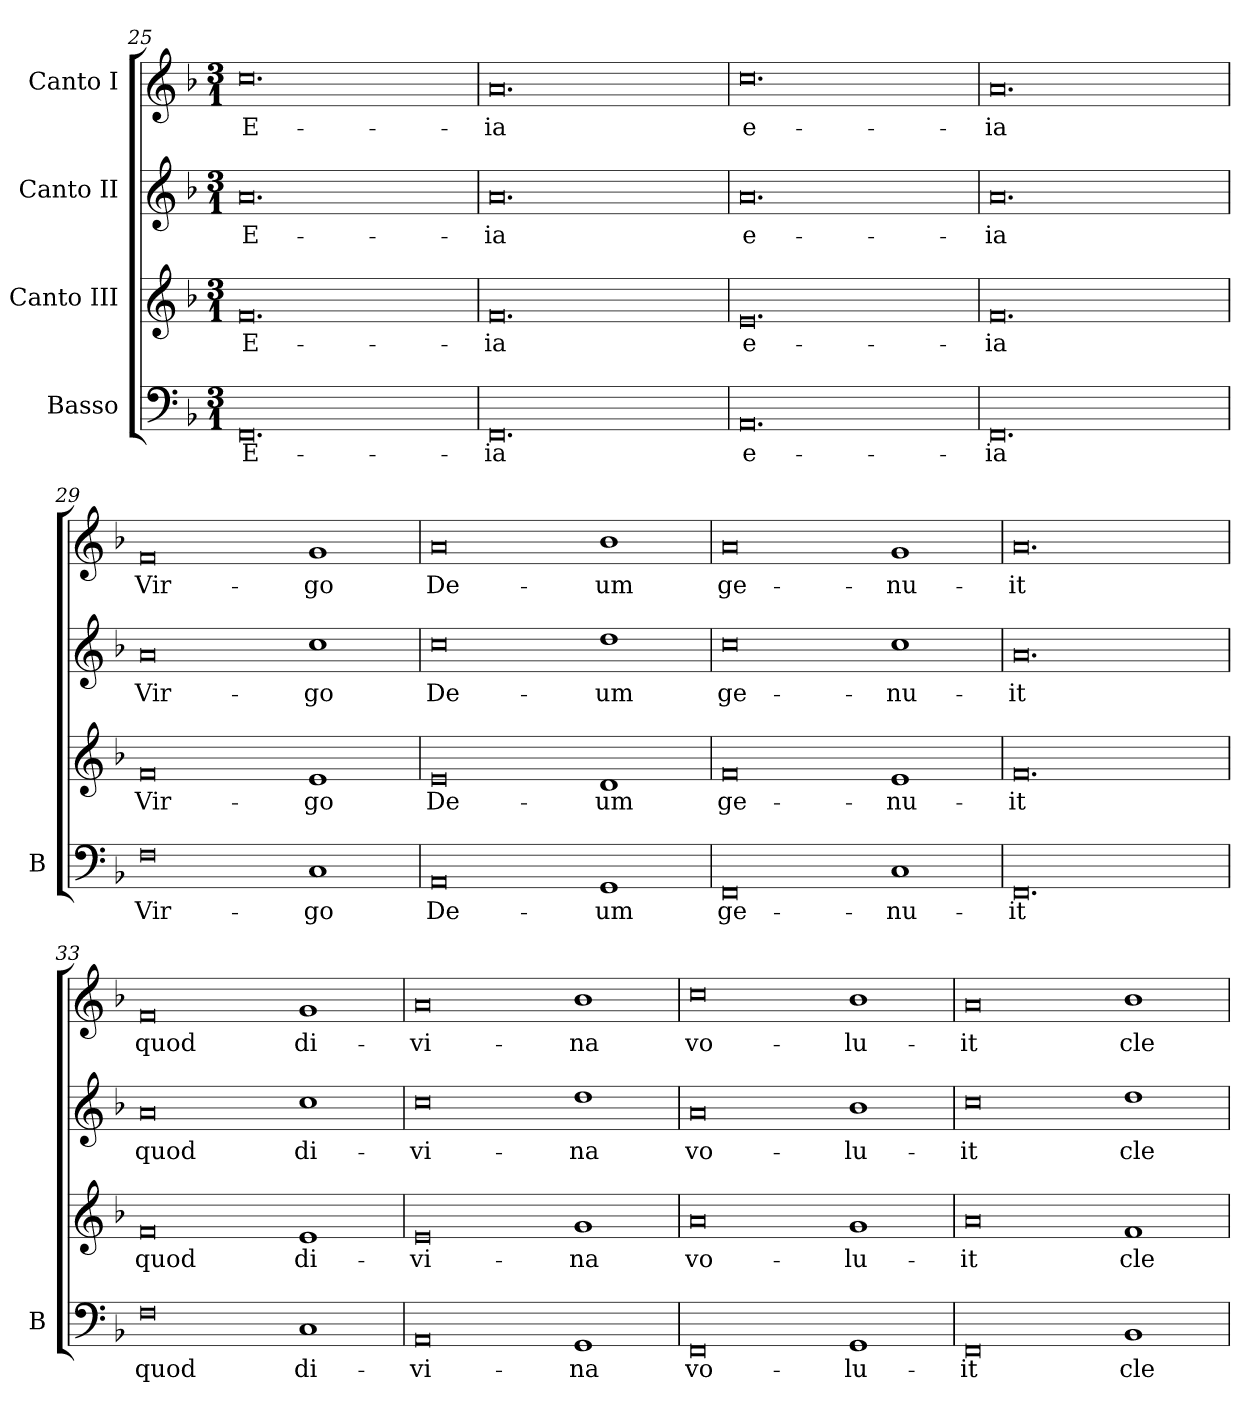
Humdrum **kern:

**kern	**text	**kern	**text	**kern	**text	**kern	**text
*part4	*part4	*part3	*part3	*part2	*part2	*part1	*part1
*staff4	*staff4	*staff3	*staff3	*staff2	*staff2	*staff1	*staff1
*I"Basso	*	*I"Canto III	*	*I"Canto II	*	*I"Canto I	*
*I'B	*	*	*	*	*	*	*
*clefF4	*	*clefG2	*	*clefG2	*	*clefG2	*
*k[b-]	*	*k[b-]	*	*k[b-]	*	*k[b-]	*
*M3/1	*	*M3/1	*	*M3/1	*	*M3/1	*
=25	=25	=25	=25	=25	=25	=25	=25
0.FF	E-	0.f	E-	0.a	E-	0.cc	E-
=26	=26	=26	=26	=26	=26	=26	=26
0.FF	-ia	0.f	-ia	0.a	-ia	0.a	-ia
=27	=27	=27	=27	=27	=27	=27	=27
0.AA	e-	0.e	e-	0.a	e-	0.cc	e-
=28	=28	=28	=28	=28	=28	=28	=28
0.FF	-ia	0.f	-ia	0.a	-ia	0.a	-ia
=29	=29	=29	=29	=29	=29	=29	=29
0F	Vir-	0f	Vir-	0a	Vir-	0f	Vir-
1C	-go	1e	-go	1cc	-go	1g	-go
=30	=30	=30	=30	=30	=30	=30	=30
0AA	De-	0e	De-	0cc	De-	0a	De-
1GG	-um	1d	-um	1dd	-um	1b-	-um
=31	=31	=31	=31	=31	=31	=31	=31
0FF	ge-	0f	ge-	0cc	ge-	0a	ge-
1C	-nu-	1e	-nu-	1cc	-nu-	1g	-nu-
=32	=32	=32	=32	=32	=32	=32	=32
0.FF	-it	0.f	-it	0.a	-it	0.a	-it
=33	=33	=33	=33	=33	=33	=33	=33
0F	quod	0f	quod	0a	quod	0f	quod
1C	di-	1e	di-	1cc	di-	1g	di-
=34	=34	=34	=34	=34	=34	=34	=34
0AA	-vi-	0e	-vi-	0cc	-vi-	0a	-vi-
1GG	-na	1g	-na	1dd	-na	1b-	-na
=35	=35	=35	=35	=35	=35	=35	=35
0FF	vo-	0a	vo-	0a	vo-	0cc	vo-
1GG	-lu-	1g	-lu-	1b-	-lu-	1b-	-lu-
=36	=36	=36	=36	=36	=36	=36	=36
0FF	-it	0a	-it	0cc	-it	0a	-it
1BB-	cle-	1f	cle-	1dd	cle-	1b-	cle-
=	=	=	=	=	=	=	=
*-	*-	*-	*-	*-	*-	*-	*-
